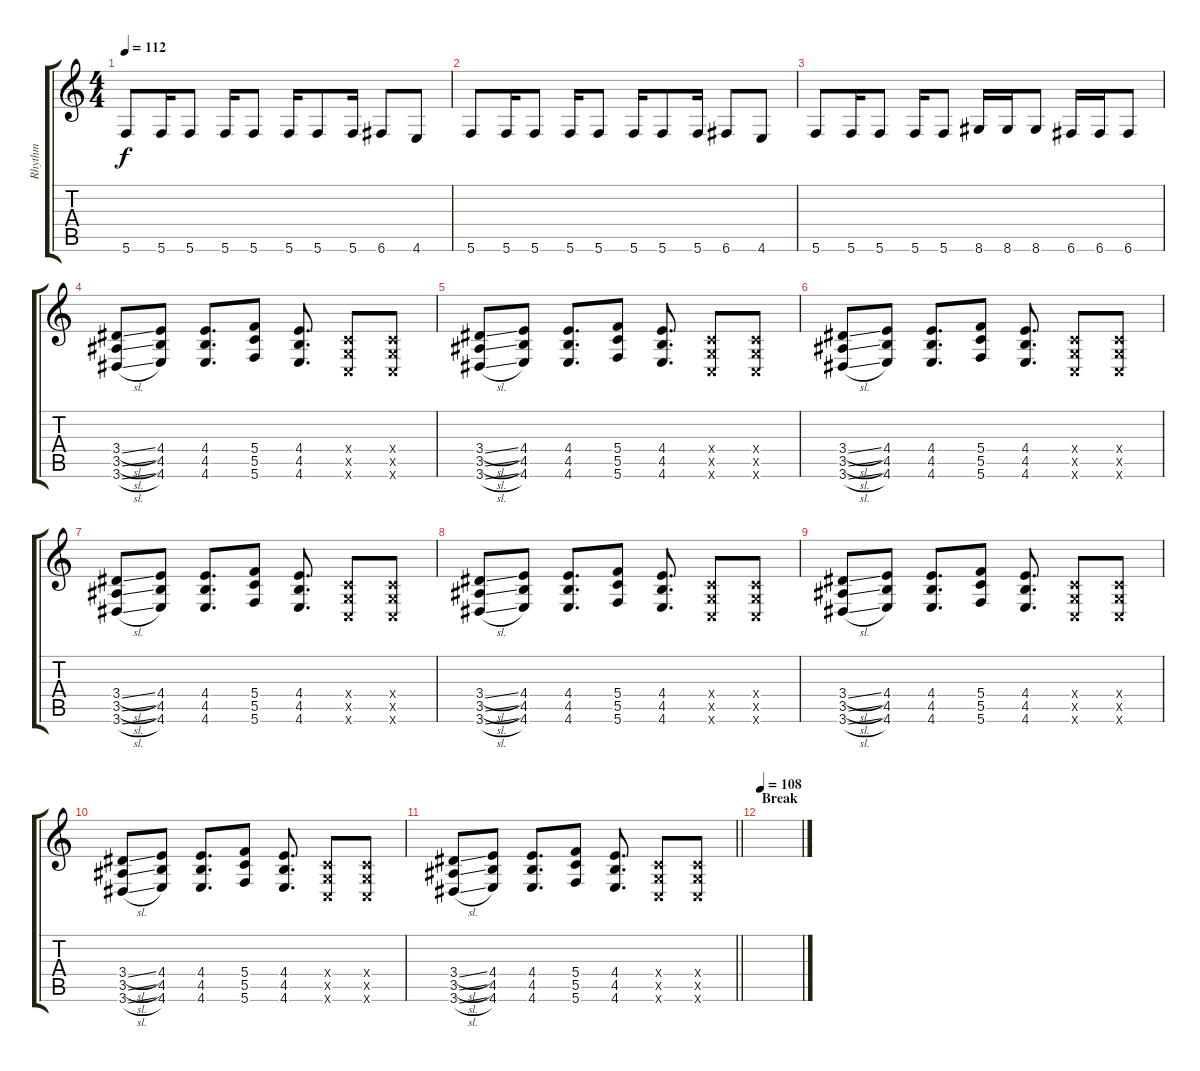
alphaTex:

\track ("Rhythm" "Rhythm") {instrument distortionguitar}
\staff {score tabs}
\tuning (D4 A3 F3 C3 G2 C2) {hide}
\ts (4 4)
\tempo 112
\clef g2
\ks c
5.6.8{dy f} 5.6.16 5.6.8 5.6.16 5.6.8 5.6.16 5.6.8 5.6.16 6.6.8 4.6.8 |
5.6.8 5.6.16 5.6.8 5.6.16 5.6.8 5.6.16 5.6.8 5.6.16 6.6.8 4.6.8 |
5.6.8 5.6.16 5.6.8 5.6.16 5.6.8 8.6.16 8.6.16 8.6.8 6.6.16 6.6.16 6.6.8 |
(3.4{sl} 3.5{sl} 3.6{sl}).8 (4.4 4.5 4.6).8 (4.4 4.5 4.6).8{d} (5.4 5.5 5.6).8 (4.4 4.5 4.6).8{d} (0.4{x} 0.5{x} 0.6{x}).8 (0.4{x} 0.5{x} 0.6{x}).8 |
(3.4{sl} 3.5{sl} 3.6{sl}).8 (4.4 4.5 4.6).8 (4.4 4.5 4.6).8{d} (5.4 5.5 5.6).8 (4.4 4.5 4.6).8{d} (0.4{x} 0.5{x} 0.6{x}).8 (0.4{x} 0.5{x} 0.6{x}).8 |
(3.4{sl} 3.5{sl} 3.6{sl}).8 (4.4 4.5 4.6).8 (4.4 4.5 4.6).8{d} (5.4 5.5 5.6).8 (4.4 4.5 4.6).8{d} (0.4{x} 0.5{x} 0.6{x}).8 (0.4{x} 0.5{x} 0.6{x}).8 |
(3.4{sl} 3.5{sl} 3.6{sl}).8 (4.4 4.5 4.6).8 (4.4 4.5 4.6).8{d} (5.4 5.5 5.6).8 (4.4 4.5 4.6).8{d} (0.4{x} 0.5{x} 0.6{x}).8 (0.4{x} 0.5{x} 0.6{x}).8 |
(3.4{sl} 3.5{sl} 3.6{sl}).8 (4.4 4.5 4.6).8 (4.4 4.5 4.6).8{d} (5.4 5.5 5.6).8 (4.4 4.5 4.6).8{d} (0.4{x} 0.5{x} 0.6{x}).8 (0.4{x} 0.5{x} 0.6{x}).8 |
(3.4{sl} 3.5{sl} 3.6{sl}).8 (4.4 4.5 4.6).8 (4.4 4.5 4.6).8{d} (5.4 5.5 5.6).8 (4.4 4.5 4.6).8{d} (0.4{x} 0.5{x} 0.6{x}).8 (0.4{x} 0.5{x} 0.6{x}).8 |
(3.4{sl} 3.5{sl} 3.6{sl}).8 (4.4 4.5 4.6).8 (4.4 4.5 4.6).8{d} (5.4 5.5 5.6).8 (4.4 4.5 4.6).8{d} (0.4{x} 0.5{x} 0.6{x}).8 (0.4{x} 0.5{x} 0.6{x}).8 |
\barLineRight lightlight
(3.4{sl} 3.5{sl} 3.6{sl}).8 (4.4 4.5 4.6).8 (4.4 4.5 4.6).8{d} (5.4 5.5 5.6).8 (4.4 4.5 4.6).8{d} (0.4{x} 0.5{x} 0.6{x}).8 (0.4{x} 0.5{x} 0.6{x}).8 |
\section ("" "Break")
\tempo 108
